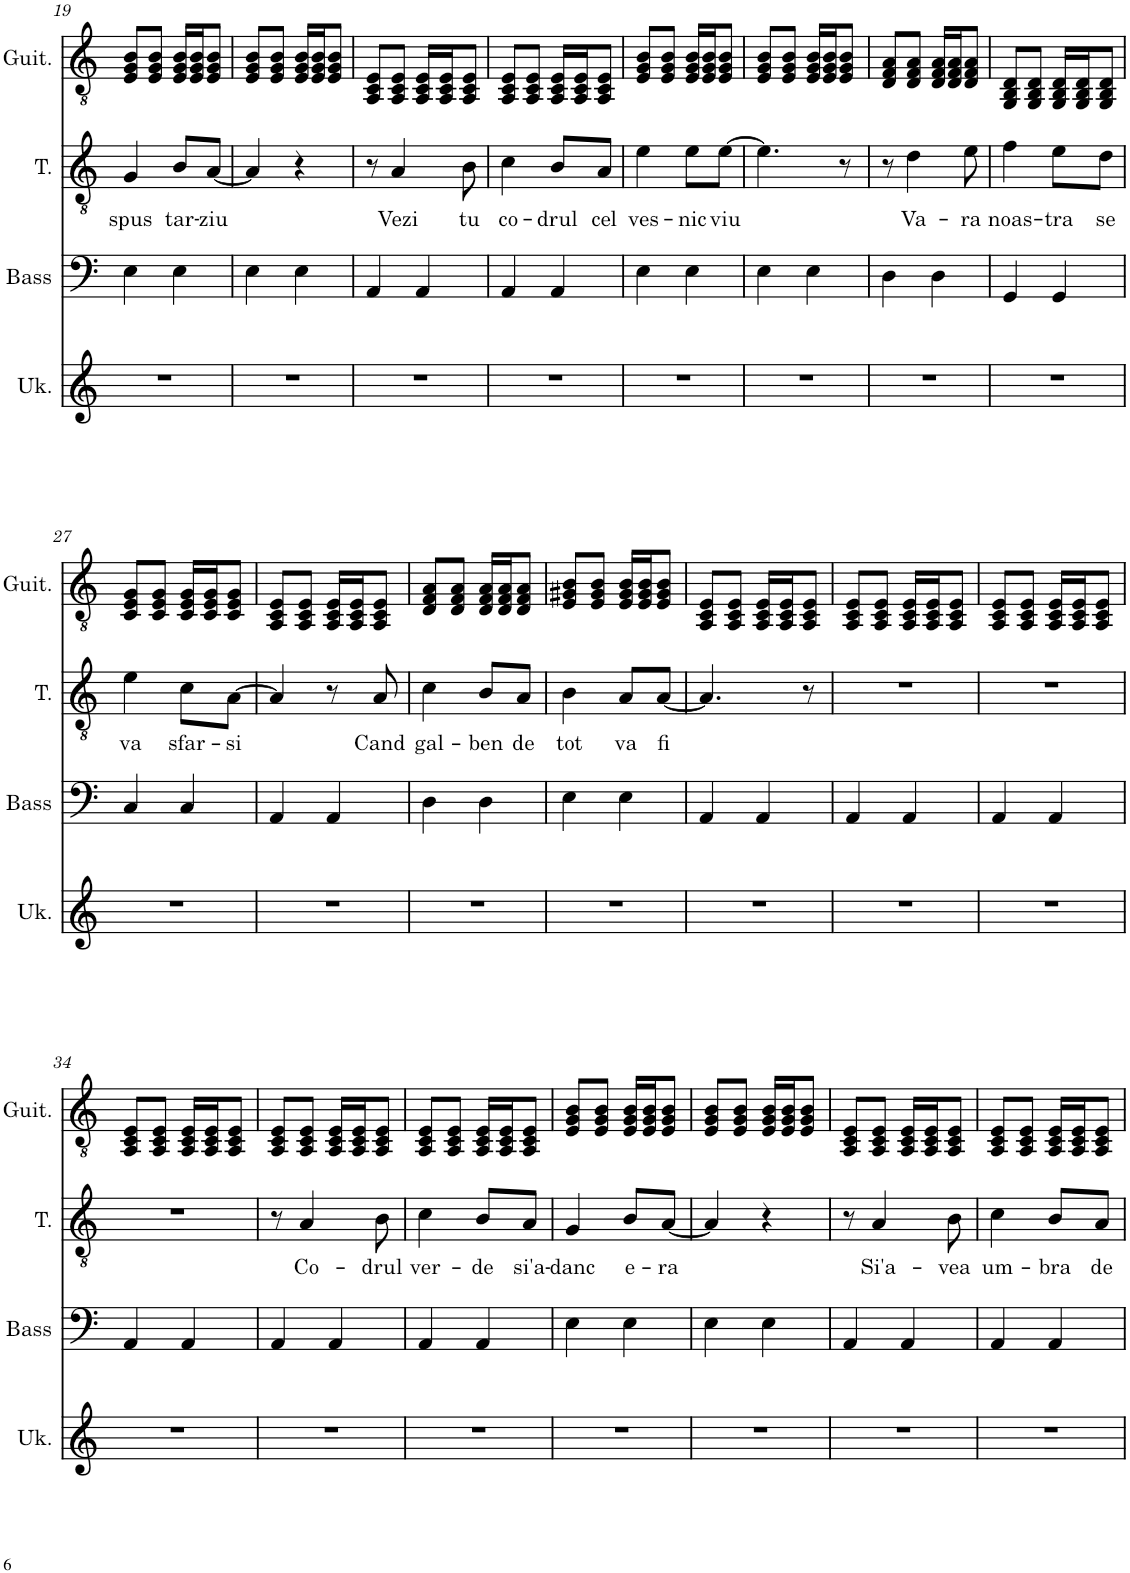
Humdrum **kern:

**kern	**kern	**kern	**text	**kern
*part4	*part3	*part2	*part2	*part1
*staff4	*staff3	*staff2	*staff2	*staff1
*I"Ukulele	*I"Acoustic Bass	*I"Tenor	*	*I"Acoustic Guitar
*I'Uk.	*I'Bass	*I'T.	*	*I'Guit.
!!LO:PB:g=z
*clefG2	*clefF4	*clefGv2	*	*clefGv2
*	*Trd7c12	*	*	*
*k[]	*k[]	*k[]	*	*k[]
*M2/4	*M2/4	*M2/4	*	*M2/4
=19	=19	=19	=19	=19
!	!	!	!LO:LY:b	!
2r	4E\	4G/	spus	8E/ 8G/ 8B/L
.	.	.	.	8E/ 8G/ 8B/J
!	!	!	!LO:LY:b	!
.	4E\	8B/L	tar-	16E/ 16G/ 16B/LL
.	.	.	.	16E/ 16G/ 16B/J
!	!	!	!LO:LY:b	!
.	.	[8A/J	-ziu	8E/ 8G/ 8B/J
=20	=20	=20	=20	=20
2r	4E\	4A/]	.	8E/ 8G/ 8B/L
.	.	.	.	8E/ 8G/ 8B/J
.	4E\	4r	.	16E/ 16G/ 16B/LL
.	.	.	.	16E/ 16G/ 16B/J
.	.	.	.	8E/ 8G/ 8B/J
=21	=21	=21	=21	=21
2r	4AA/	8r	.	8AA/ 8C/ 8E/L
!	!	!	!LO:LY:b	!
.	.	4A/	Vezi	8AA/ 8C/ 8E/J
.	4AA/	.	.	16AA/ 16C/ 16E/LL
.	.	.	.	16AA/ 16C/ 16E/J
!	!	!	!LO:LY:b	!
.	.	8B\	tu	8AA/ 8C/ 8E/J
=22	=22	=22	=22	=22
!	!	!	!LO:LY:b	!
2r	4AA/	4c\	co-	8AA/ 8C/ 8E/L
.	.	.	.	8AA/ 8C/ 8E/J
!	!	!	!LO:LY:b	!
.	4AA/	8B/L	-drul	16AA/ 16C/ 16E/LL
.	.	.	.	16AA/ 16C/ 16E/J
!	!	!	!LO:LY:b	!
.	.	8A/J	cel	8AA/ 8C/ 8E/J
=23	=23	=23	=23	=23
!	!	!	!LO:LY:b	!
2r	4E\	4e\	ves-	8E/ 8G/ 8B/L
.	.	.	.	8E/ 8G/ 8B/J
!	!	!	!LO:LY:b	!
.	4E\	8e\L	-nic	16E/ 16G/ 16B/LL
.	.	.	.	16E/ 16G/ 16B/J
!	!	!	!LO:LY:b	!
.	.	[8e\J	viu	8E/ 8G/ 8B/J
=24	=24	=24	=24	=24
2r	4E\	4.e\]	.	8E/ 8G/ 8B/L
.	.	.	.	8E/ 8G/ 8B/J
.	4E\	.	.	16E/ 16G/ 16B/LL
.	.	.	.	16E/ 16G/ 16B/J
.	.	8r	.	8E/ 8G/ 8B/J
=25	=25	=25	=25	=25
2r	4D\	8r	.	8D/ 8F/ 8A/L
!	!	!	!LO:LY:b	!
.	.	4d\	Va-	8D/ 8F/ 8A/J
.	4D\	.	.	16D/ 16F/ 16A/LL
.	.	.	.	16D/ 16F/ 16A/J
!	!	!	!LO:LY:b	!
.	.	8e\	-ra	8D/ 8F/ 8A/J
=26	=26	=26	=26	=26
!	!	!	!LO:LY:b	!
2r	4GG/	4f\	noas-	8GG/ 8BB/ 8D/L
.	.	.	.	8GG/ 8BB/ 8D/J
!	!	!	!LO:LY:b	!
.	4GG/	8e\L	-tra	16GG/ 16BB/ 16D/LL
.	.	.	.	16GG/ 16BB/ 16D/J
!	!	!	!LO:LY:b	!
.	.	8d\J	se	8GG/ 8BB/ 8D/J
!!LO:LB:g=z
=27	=27	=27	=27	=27
!	!	!	!LO:LY:b	!
2r	4C/	4e\	va	8C/ 8E/ 8G/L
.	.	.	.	8C/ 8E/ 8G/J
!	!	!	!LO:LY:b	!
.	4C/	8c\L	sfar-	16C/ 16E/ 16G/LL
.	.	.	.	16C/ 16E/ 16G/J
!	!	!	!LO:LY:b	!
.	.	[8A\J	-si	8C/ 8E/ 8G/J
=28	=28	=28	=28	=28
2r	4AA/	4A/]	.	8AA/ 8C/ 8E/L
.	.	.	.	8AA/ 8C/ 8E/J
.	4AA/	8r	.	16AA/ 16C/ 16E/LL
.	.	.	.	16AA/ 16C/ 16E/J
!	!	!	!LO:LY:b	!
.	.	8A/	Cand	8AA/ 8C/ 8E/J
=29	=29	=29	=29	=29
!	!	!	!LO:LY:b	!
2r	4D\	4c\	gal-	8D/ 8F/ 8A/L
.	.	.	.	8D/ 8F/ 8A/J
!	!	!	!LO:LY:b	!
.	4D\	8B/L	-ben	16D/ 16F/ 16A/LL
.	.	.	.	16D/ 16F/ 16A/J
!	!	!	!LO:LY:b	!
.	.	8A/J	de	8D/ 8F/ 8A/J
=30	=30	=30	=30	=30
!	!	!	!LO:LY:b	!
2r	4E\	4B\	tot	8E/ 8G#X/ 8B/L
.	.	.	.	8E/ 8G#/ 8B/J
!	!	!	!LO:LY:b	!
.	4E\	8A/L	va	16E/ 16G#/ 16B/LL
.	.	.	.	16E/ 16G#/ 16B/J
!	!	!	!LO:LY:b	!
.	.	[8A/J	fi	8E/ 8G#/ 8B/J
=31	=31	=31	=31	=31
2r	4AA/	4.A/]	.	8AA/ 8C/ 8E/L
.	.	.	.	8AA/ 8C/ 8E/J
.	4AA/	.	.	16AA/ 16C/ 16E/LL
.	.	.	.	16AA/ 16C/ 16E/J
.	.	8r	.	8AA/ 8C/ 8E/J
=32	=32	=32	=32	=32
2r	4AA/	2r	.	8AA/ 8C/ 8E/L
.	.	.	.	8AA/ 8C/ 8E/J
.	4AA/	.	.	16AA/ 16C/ 16E/LL
.	.	.	.	16AA/ 16C/ 16E/J
.	.	.	.	8AA/ 8C/ 8E/J
=33	=33	=33	=33	=33
2r	4AA/	2r	.	8AA/ 8C/ 8E/L
.	.	.	.	8AA/ 8C/ 8E/J
.	4AA/	.	.	16AA/ 16C/ 16E/LL
.	.	.	.	16AA/ 16C/ 16E/J
.	.	.	.	8AA/ 8C/ 8E/J
!!LO:LB:g=z
=34	=34	=34	=34	=34
2r	4AA/	2r	.	8AA/ 8C/ 8E/L
.	.	.	.	8AA/ 8C/ 8E/J
.	4AA/	.	.	16AA/ 16C/ 16E/LL
.	.	.	.	16AA/ 16C/ 16E/J
.	.	.	.	8AA/ 8C/ 8E/J
=35	=35	=35	=35	=35
2r	4AA/	8r	.	8AA/ 8C/ 8E/L
!	!	!	!LO:LY:b	!
.	.	4A/	Co-	8AA/ 8C/ 8E/J
.	4AA/	.	.	16AA/ 16C/ 16E/LL
.	.	.	.	16AA/ 16C/ 16E/J
!	!	!	!LO:LY:b	!
.	.	8B\	-drul	8AA/ 8C/ 8E/J
=36	=36	=36	=36	=36
!	!	!	!LO:LY:b	!
2r	4AA/	4c\	ver-	8AA/ 8C/ 8E/L
.	.	.	.	8AA/ 8C/ 8E/J
!	!	!	!LO:LY:b	!
.	4AA/	8B/L	-de	16AA/ 16C/ 16E/LL
.	.	.	.	16AA/ 16C/ 16E/J
!	!	!	!LO:LY:b	!
.	.	8A/J	si'a-	8AA/ 8C/ 8E/J
=37	=37	=37	=37	=37
!	!	!	!LO:LY:b	!
2r	4E\	4G/	-danc	8E/ 8G/ 8B/L
.	.	.	.	8E/ 8G/ 8B/J
!	!	!	!LO:LY:b	!
.	4E\	8B/L	e-	16E/ 16G/ 16B/LL
.	.	.	.	16E/ 16G/ 16B/J
!	!	!	!LO:LY:b	!
.	.	[8A/J	-ra	8E/ 8G/ 8B/J
=38	=38	=38	=38	=38
2r	4E\	4A/]	.	8E/ 8G/ 8B/L
.	.	.	.	8E/ 8G/ 8B/J
.	4E\	4r	.	16E/ 16G/ 16B/LL
.	.	.	.	16E/ 16G/ 16B/J
.	.	.	.	8E/ 8G/ 8B/J
=39	=39	=39	=39	=39
2r	4AA/	8r	.	8AA/ 8C/ 8E/L
!	!	!	!LO:LY:b	!
.	.	4A/	Si'a-	8AA/ 8C/ 8E/J
.	4AA/	.	.	16AA/ 16C/ 16E/LL
.	.	.	.	16AA/ 16C/ 16E/J
!	!	!	!LO:LY:b	!
.	.	8B\	-vea	8AA/ 8C/ 8E/J
=40	=40	=40	=40	=40
!	!	!	!LO:LY:b	!
2r	4AA/	4c\	um-	8AA/ 8C/ 8E/L
.	.	.	.	8AA/ 8C/ 8E/J
!	!	!	!LO:LY:b	!
.	4AA/	8B/L	-bra	16AA/ 16C/ 16E/LL
.	.	.	.	16AA/ 16C/ 16E/J
!	!	!	!LO:LY:b	!
.	.	8A/J	de	8AA/ 8C/ 8E/J
=	=	=	=	=
*-	*-	*-	*-	*-
